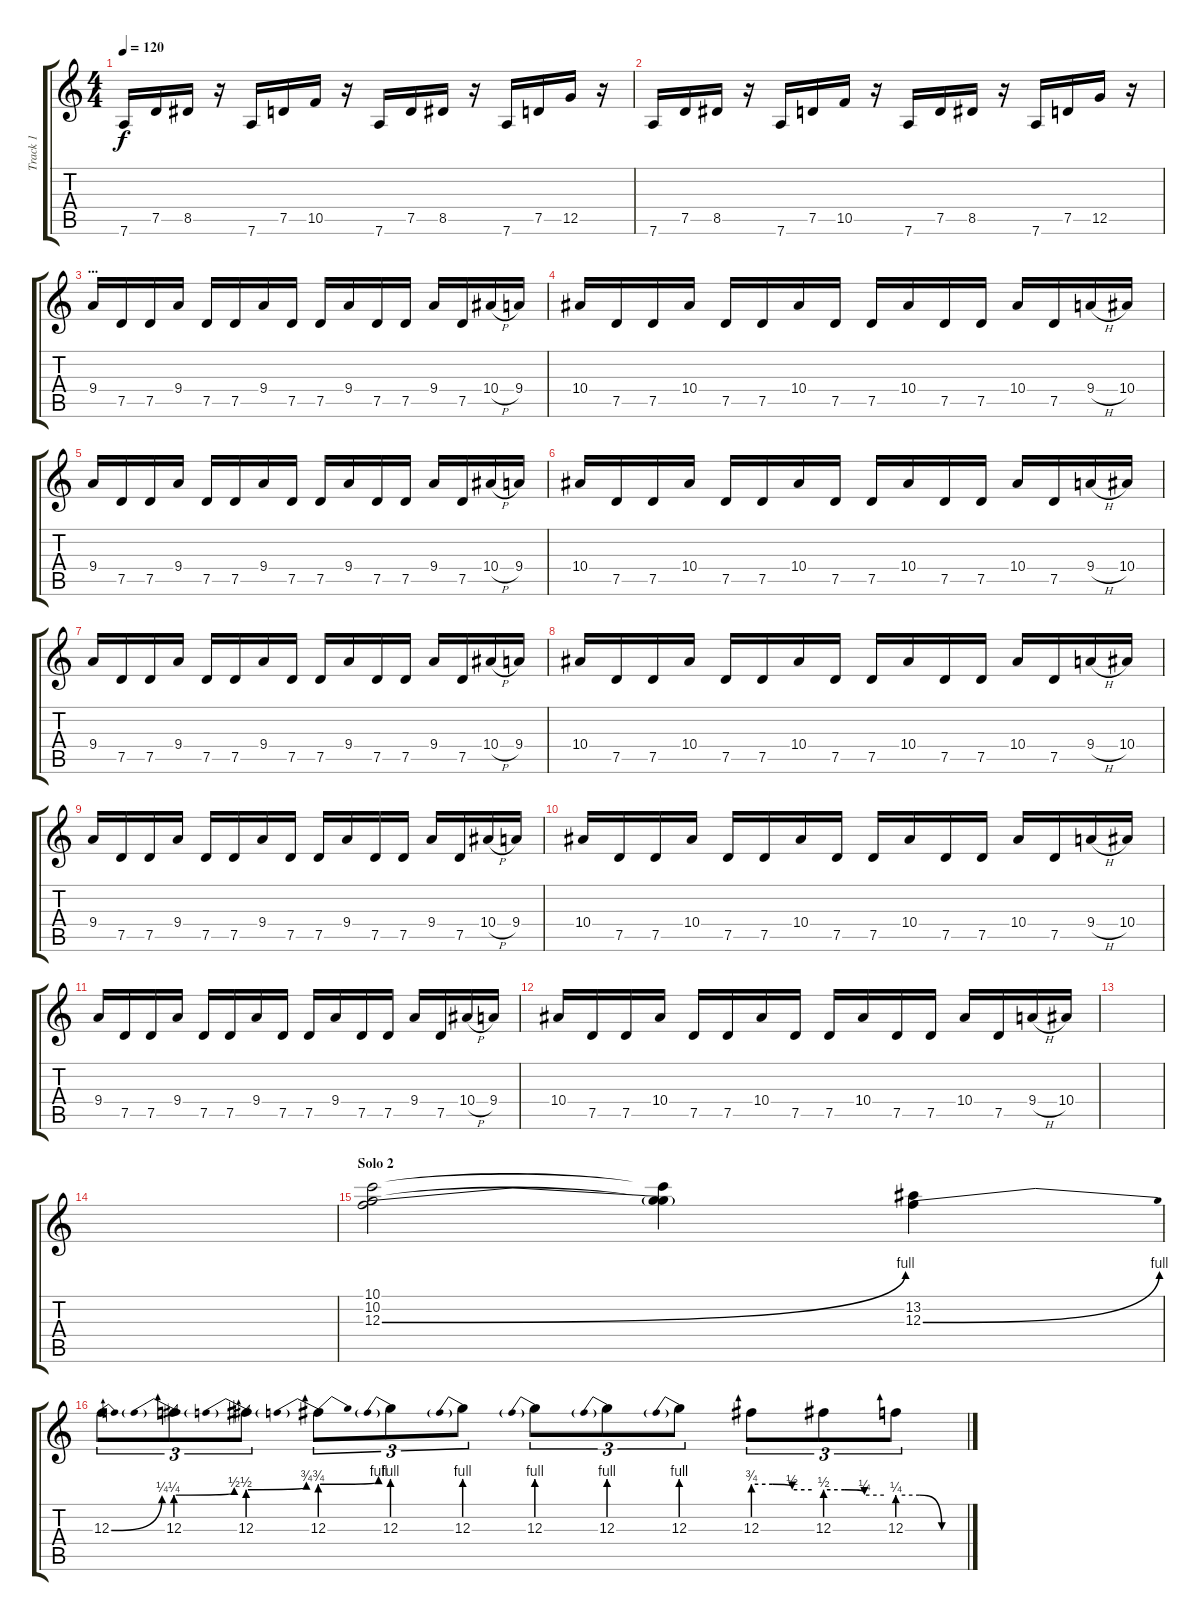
\track ("Track 1" "Track 1") {instrument electricguitarjazz}
\staff {score tabs}
\tuning (D4 A3 F3 C3 G2 D2) {hide}
\ts (4 4)
\tempo 120
\clef g2
\ks c
7.6.16{dy f instrument distortionguitar} 7.5.16 8.5.16 r.16 7.6.16 7.5.16 10.5.16 r.16 7.6.16 7.5.16 8.5.16 r.16 7.6.16 7.5.16 12.5.16 r.16 |
7.6.16{instrument distortionguitar} 7.5.16 8.5.16 r.16 7.6.16 7.5.16 10.5.16 r.16 7.6.16 7.5.16 8.5.16 r.16 7.6.16 7.5.16 12.5.16 r.16 |
\section ("" "...")
9.4.16{instrument distortionguitar} 7.5.16 7.5.16 9.4.16 7.5.16 7.5.16 9.4.16 7.5.16 7.5.16 9.4.16 7.5.16 7.5.16 9.4.16 7.5.16 10.4{h}.16 9.4.16 |
10.4.16{instrument distortionguitar} 7.5.16 7.5.16 10.4.16 7.5.16 7.5.16 10.4.16 7.5.16 7.5.16 10.4.16 7.5.16 7.5.16 10.4.16 7.5.16 9.4{h}.16 10.4.16 |
9.4.16{instrument distortionguitar} 7.5.16 7.5.16 9.4.16 7.5.16 7.5.16 9.4.16 7.5.16 7.5.16 9.4.16 7.5.16 7.5.16 9.4.16 7.5.16 10.4{h}.16 9.4.16 |
10.4.16{instrument distortionguitar} 7.5.16 7.5.16 10.4.16 7.5.16 7.5.16 10.4.16 7.5.16 7.5.16 10.4.16 7.5.16 7.5.16 10.4.16 7.5.16 9.4{h}.16 10.4.16 |
9.4.16{instrument distortionguitar} 7.5.16 7.5.16 9.4.16 7.5.16 7.5.16 9.4.16 7.5.16 7.5.16 9.4.16 7.5.16 7.5.16 9.4.16 7.5.16 10.4{h}.16 9.4.16 |
10.4.16{instrument distortionguitar} 7.5.16 7.5.16 10.4.16 7.5.16 7.5.16 10.4.16 7.5.16 7.5.16 10.4.16 7.5.16 7.5.16 10.4.16 7.5.16 9.4{h}.16 10.4.16 |
9.4.16{instrument distortionguitar} 7.5.16 7.5.16 9.4.16 7.5.16 7.5.16 9.4.16 7.5.16 7.5.16 9.4.16 7.5.16 7.5.16 9.4.16 7.5.16 10.4{h}.16 9.4.16 |
10.4.16{instrument distortionguitar} 7.5.16 7.5.16 10.4.16 7.5.16 7.5.16 10.4.16 7.5.16 7.5.16 10.4.16 7.5.16 7.5.16 10.4.16 7.5.16 9.4{h}.16 10.4.16 |
9.4.16{instrument distortionguitar} 7.5.16 7.5.16 9.4.16 7.5.16 7.5.16 9.4.16 7.5.16 7.5.16 9.4.16 7.5.16 7.5.16 9.4.16 7.5.16 10.4{h}.16 9.4.16 |
10.4.16{instrument distortionguitar} 7.5.16 7.5.16 10.4.16 7.5.16 7.5.16 10.4.16 7.5.16 7.5.16 10.4.16 7.5.16 7.5.16 10.4.16 7.5.16 9.4{h}.16 10.4.16 |
|
|
\section ("" "Solo 2")
(10.1 10.2 12.3{be (bend 0 0 60 4)}).2{volume 16 instrument distortionguitar} (10.1{t} 10.2{t} 12.3{t}).4 (13.2 12.3{be (bend 0 0 60 4)}).4 |
12.3{be (bend 0 0 60 1)}.8{tu (3 2)} 12.3{be (prebendbend 0 1 60 2)}.8{tu (3 2)} 12.3{be (prebendbend 0 2 60 3)}.8{tu (3 2)} 12.3{be (prebendbend 0 3 60 4)}.8{tu (3 2)} 12.3{be (prebend 0 4 60 4)}.8{tu (3 2)} 12.3{be (prebend 0 4 60 4)}.8{tu (3 2)} 12.3{be (prebend 0 4 60 4)}.8{tu (3 2)} 12.3{be (prebend 0 4 60 4)}.8{tu (3 2)} 12.3{be (prebend 0 4 60 4)}.8{tu (3 2)} 12.3{be (custom 0 3 20 3 40 2 60 2)}.8{tu (3 2)} 12.3{be (custom 0 2 20 2 40 1 60 1)}.8{tu (3 2)} 12.3{be (custom 0 1 20 1 40 0 60 0)}.8{tu (3 2)}
